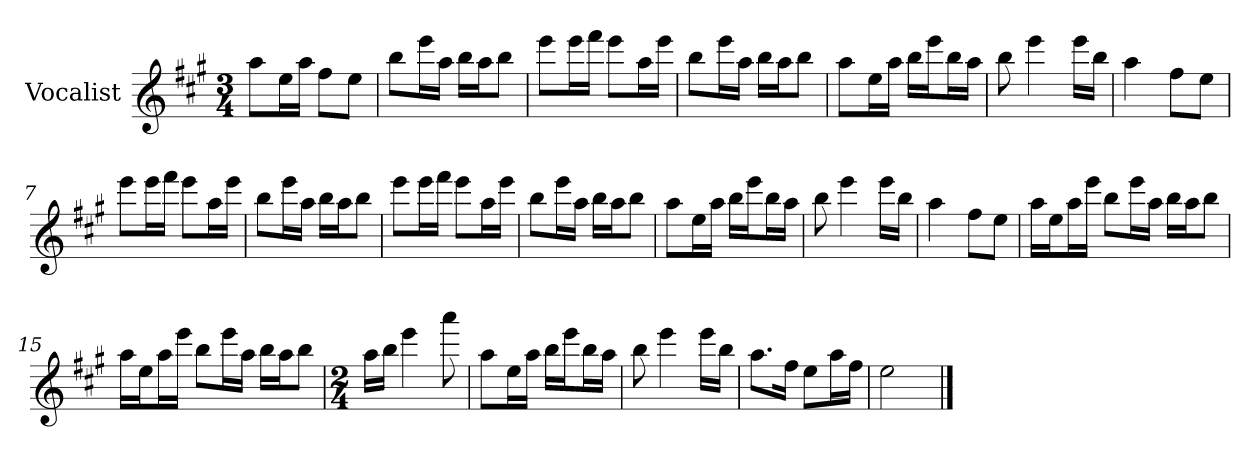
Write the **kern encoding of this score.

**kern
*part1
*staff1
*I"Vocalist
*k[f#c#g#]
*A:
*M3/4
=
8aaL
16eeL
16aaJJ
8ff#L
8eeJ
=1
8bbL
16eeeL
16aaJJ
16bbLL
16aaJ
8bbJ
=2
8eeeL
16eeeL
16fff#JJ
8eeeL
16aaL
16eeeJJ
=3
8bbL
16eeeL
16aaJJ
16bbLL
16aaJ
8bbJ
=4
8aaL
16eeL
16aaJJ
16bbLL
16eeeJ
16bbL
16aaJJ
=5
8bb
4eee
16eeeLL
16bbJJ
=6
4aa
8ff#L
8eeJ
=7
8eeeL
16eeeL
16fff#JJ
8eeeL
16aaL
16eeeJJ
=8
8bbL
16eeeL
16aaJJ
16bbLL
16aaJ
8bbJ
=9
8eeeL
16eeeL
16fff#JJ
8eeeL
16aaL
16eeeJJ
=10
8bbL
16eeeL
16aaJJ
16bbLL
16aaJ
8bbJ
=11
8aaL
16eeL
16aaJJ
16bbLL
16eeeJ
16bbL
16aaJJ
=12
8bb
4eee
16eeeLL
16bbJJ
=13
4aa
8ff#L
8eeJ
=14
16aaLL
16eeJ
16aaL
16eeeJJ
8bbL
16eeeL
16aaJJ
16bbLL
16aaJ
8bbJ
=15
16aaLL
16eeJ
16aaL
16eeeJJ
8bbL
16eeeL
16aaJJ
16bbLL
16aaJ
8bbJ
=16
*M2/4
16aaLL
16bbJJ
4eee
8aaa
=17
8aaL
16eeL
16aaJJ
16bbLL
16eeeJ
16bbL
16aaJJ
=18
8bb
4eee
16eeeLL
16bbJJ
=19
8.aaL
16ff#Jk
8eeL
16aaL
16ff#JJ
=20
2ee
==
*-
